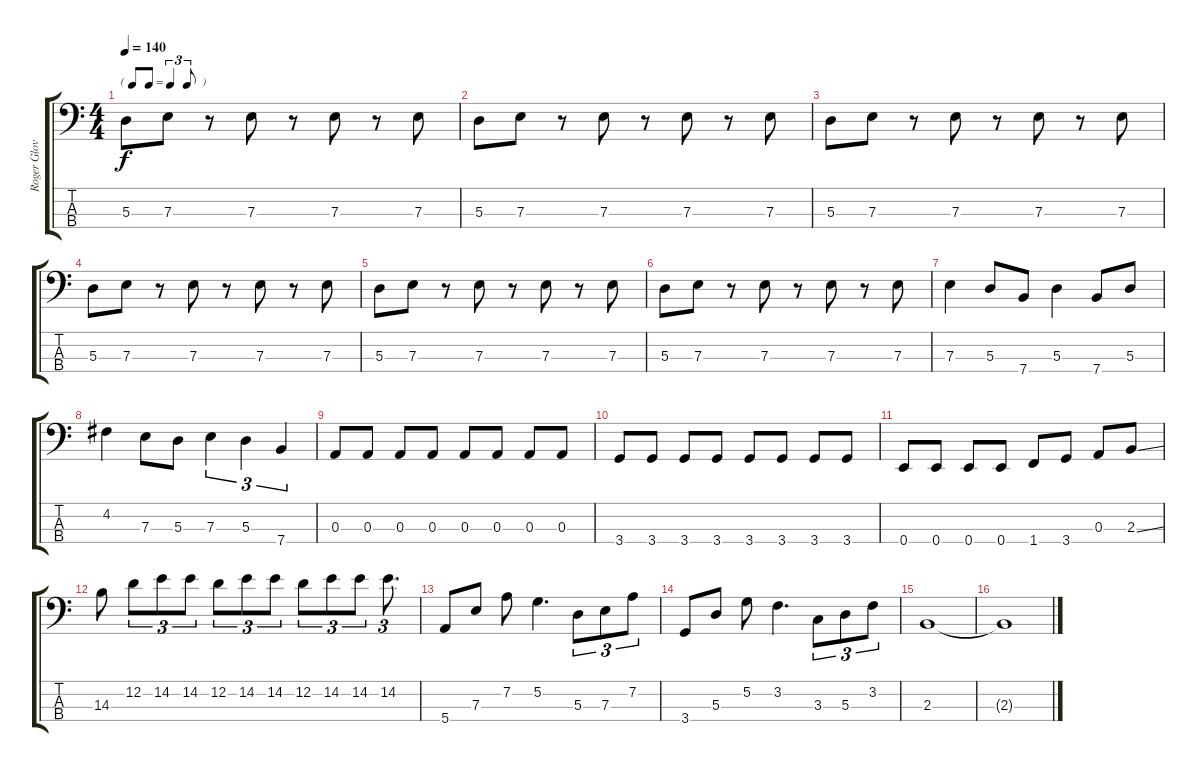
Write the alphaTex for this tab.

\track ("Roger Glover" "Roger Glov") {instrument electricbasspick}
\staff {score tabs}
\tuning (G2 D2 A1 E1) {hide}
\ts (4 4)
\tf triplet8th
\tempo 140
\clef f4
\ks c
5.3.8{dy f} 7.3.8 r.8 7.3.8 r.8 7.3.8 r.8 7.3.8 |
5.3.8 7.3.8 r.8 7.3.8 r.8 7.3.8 r.8 7.3.8 |
5.3.8 7.3.8 r.8 7.3.8 r.8 7.3.8 r.8 7.3.8 |
5.3.8 7.3.8 r.8 7.3.8 r.8 7.3.8 r.8 7.3.8 |
5.3.8 7.3.8 r.8 7.3.8 r.8 7.3.8 r.8 7.3.8 |
5.3.8 7.3.8 r.8 7.3.8 r.8 7.3.8 r.8 7.3.8 |
7.3.4 5.3.8 7.4.8 5.3.4 7.4.8 5.3.8 |
4.2.4 7.3.8 5.3.8 7.3.4{tu (3 2)} 5.3.4{tu (3 2)} 7.4.4{tu (3 2)} |
0.3.8 0.3.8 0.3.8 0.3.8 0.3.8 0.3.8 0.3.8 0.3.8 |
3.4.8 3.4.8 3.4.8 3.4.8 3.4.8 3.4.8 3.4.8 3.4.8 |
0.4.8 0.4.8 0.4.8 0.4.8 1.4.8 3.4.8 0.3.8 2.3{ss}.8 |
14.3.8 12.2.8{tu (3 2)} 14.2.8{tu (3 2)} 14.2.8{tu (3 2)} 12.2.8{tu (3 2)} 14.2.8{tu (3 2)} 14.2.8{tu (3 2)} 12.2.8{tu (3 2)} 14.2.8{tu (3 2)} 14.2.8{tu (3 2)} 14.2.8{d tu (3 2)} |
5.4.8 7.3.8 7.2.8 5.2.4{d} 5.3.8{tu (3 2)} 7.3.8{tu (3 2)} 7.2.8{tu (3 2)} |
3.4.8 5.3.8 5.2.8 3.2.4{d} 3.3.8{tu (3 2)} 5.3.8{tu (3 2)} 3.2.8{tu (3 2)} |
2.3.1 |
2.3{t}.1
